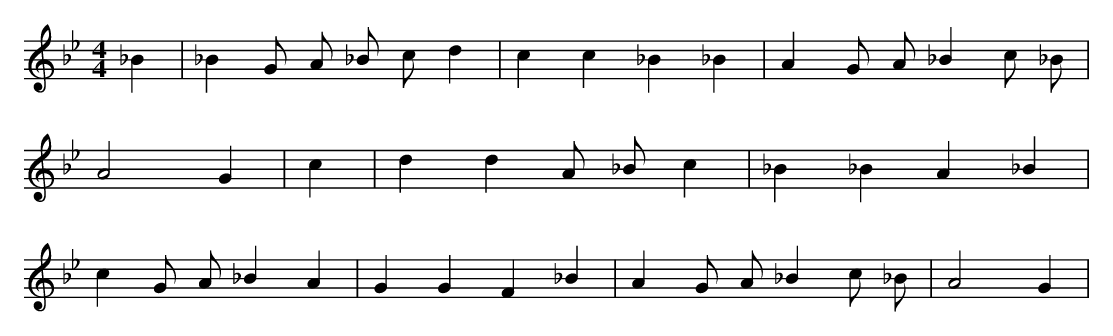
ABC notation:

X:1
M:4/4
L:1/8
K:Bb
_B2 | _B2 G A _B c d2 | c2 c2 _B2 _B2 | A2 G A _B2 c _B | A4 G2 | c2 | d2 d2 A _B c2 | _B2 _B2 A2 _B2 | c2 G A _B2 A2 | G2 G2 F2 _B2 | A2 G A _B2 c _B | A4 G2 |
